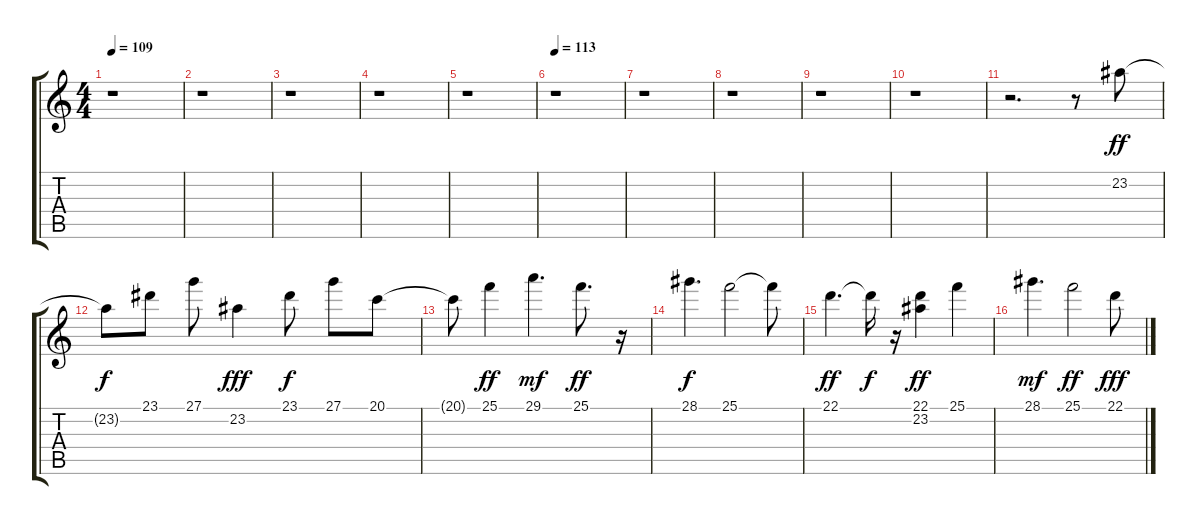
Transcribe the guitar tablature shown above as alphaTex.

\track "" {instrument rockorgan}
\staff {score tabs}
\tuning (E4 B3 G3 D3 A2 E2) {hide}
\ts (4 4)
\tempo 109
\clef g2
\ks c
r.1{dy ff} |
r.1 |
r.1 |
r.1 |
r.1 |
\tempo 113
r.1 |
r.1 |
r.1 |
r.1 |
r.1 |
r.2{d} r.8 23.2.8 |
23.2{t}.8{dy f} 23.1.8 27.1.8 23.2.4{dy fff} 23.1.8{dy f} 27.1.8 20.1.8 |
20.1{t}.8 25.1.4{dy ff} 29.1.4{d dy mf} 25.1.8{d dy ff} r.16 |
28.1.4{d dy f} 25.1.2 25.1{t}.8 |
22.1.4{d dy ff} 22.1{t}.16{dy f} r.16 (22.1 23.2).4{dy ff} 25.1.4 |
28.1.4{d dy mf} 25.1.2{dy ff} 22.1.8{dy fff}
